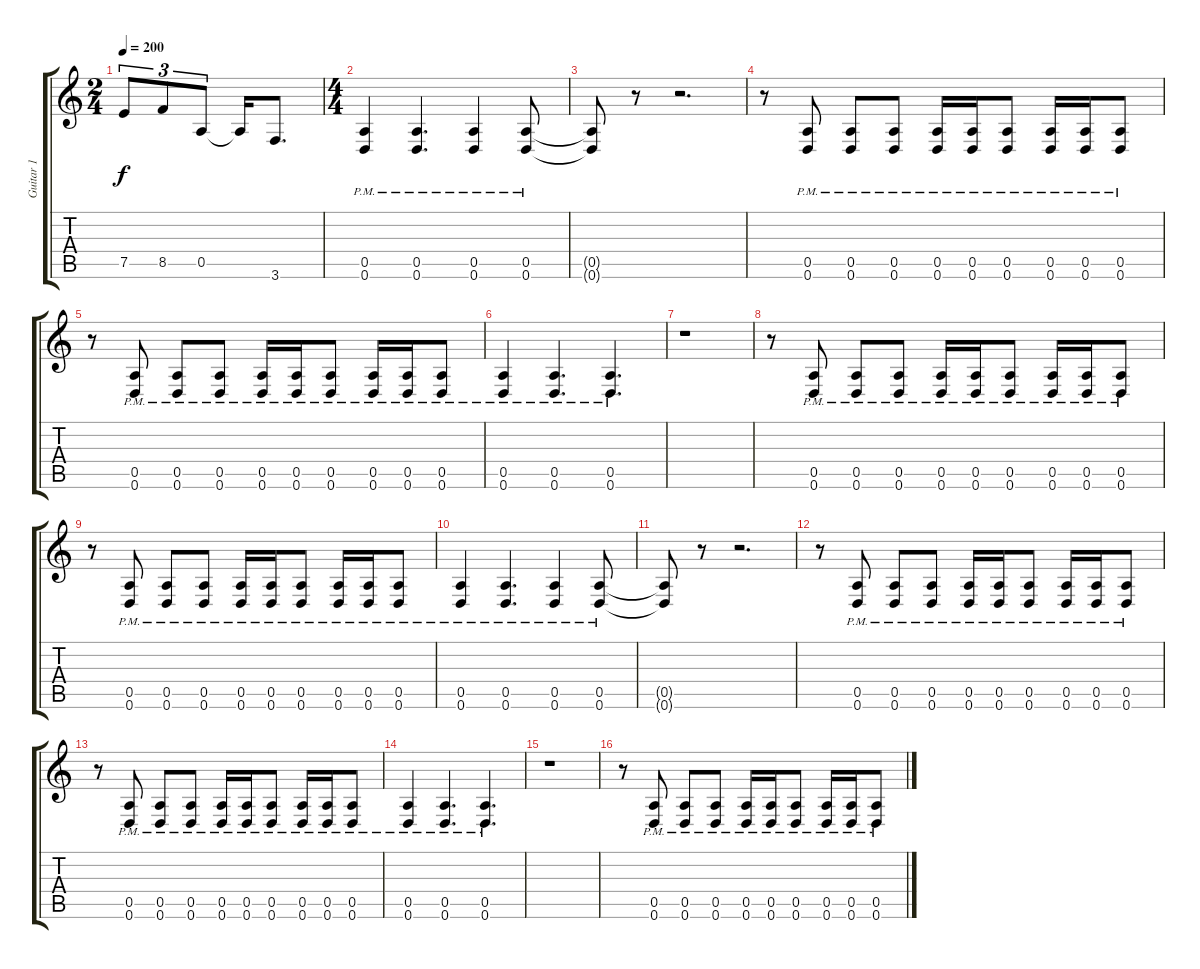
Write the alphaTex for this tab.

\track ("Guitar 1" "Guitar 1") {instrument overdrivenguitar}
\staff {score tabs}
\tuning (E4 B3 G3 D3 A2 D2) {hide}
\ts (2 4)
\tempo 200
\clef g2
\ks c
7.5.8{tu (3 2) dy f} 8.5.8{tu (3 2)} 0.5.8{tu (3 2)} 0.5{t}.16 3.6.8{d} |
\ts (4 4)
(0.5{pm} 0.6{pm}).4 (0.5{pm} 0.6{pm}).4{d} (0.5{pm} 0.6{pm}).4 (0.5{pm} 0.6{pm}).8 |
(0.5{t} 0.6{t}).8 r.8 r.2{d} |
r.8 (0.5{pm} 0.6{pm}).8 (0.5{pm} 0.6{pm}).8 (0.5{pm} 0.6{pm}).8 (0.5{pm} 0.6{pm}).16 (0.5{pm} 0.6{pm}).16 (0.5{pm} 0.6{pm}).8 (0.5{pm} 0.6{pm}).16 (0.5{pm} 0.6{pm}).16 (0.5{pm} 0.6{pm}).8 |
r.8 (0.5{pm} 0.6{pm}).8 (0.5{pm} 0.6{pm}).8 (0.5{pm} 0.6{pm}).8 (0.5{pm} 0.6{pm}).16 (0.5{pm} 0.6{pm}).16 (0.5{pm} 0.6{pm}).8 (0.5{pm} 0.6{pm}).16 (0.5{pm} 0.6{pm}).16 (0.5{pm} 0.6{pm}).8 |
(0.5{pm} 0.6{pm}).4 (0.5{pm} 0.6{pm}).4{d} (0.5{pm} 0.6{pm}).4{d} |
r.1 |
r.8 (0.5{pm} 0.6{pm}).8 (0.5{pm} 0.6{pm}).8 (0.5{pm} 0.6{pm}).8 (0.5{pm} 0.6{pm}).16 (0.5{pm} 0.6{pm}).16 (0.5{pm} 0.6{pm}).8 (0.5{pm} 0.6{pm}).16 (0.5{pm} 0.6{pm}).16 (0.5{pm} 0.6{pm}).8 |
r.8 (0.5{pm} 0.6{pm}).8 (0.5{pm} 0.6{pm}).8 (0.5{pm} 0.6{pm}).8 (0.5{pm} 0.6{pm}).16 (0.5{pm} 0.6{pm}).16 (0.5{pm} 0.6{pm}).8 (0.5{pm} 0.6{pm}).16 (0.5{pm} 0.6{pm}).16 (0.5{pm} 0.6{pm}).8 |
(0.5{pm} 0.6{pm}).4 (0.5{pm} 0.6{pm}).4{d} (0.5{pm} 0.6{pm}).4 (0.5{pm} 0.6{pm}).8 |
(0.5{t} 0.6{t}).8 r.8 r.2{d} |
r.8 (0.5{pm} 0.6{pm}).8 (0.5{pm} 0.6{pm}).8 (0.5{pm} 0.6{pm}).8 (0.5{pm} 0.6{pm}).16 (0.5{pm} 0.6{pm}).16 (0.5{pm} 0.6{pm}).8 (0.5{pm} 0.6{pm}).16 (0.5{pm} 0.6{pm}).16 (0.5{pm} 0.6{pm}).8 |
r.8 (0.5{pm} 0.6{pm}).8 (0.5{pm} 0.6{pm}).8 (0.5{pm} 0.6{pm}).8 (0.5{pm} 0.6{pm}).16 (0.5{pm} 0.6{pm}).16 (0.5{pm} 0.6{pm}).8 (0.5{pm} 0.6{pm}).16 (0.5{pm} 0.6{pm}).16 (0.5{pm} 0.6{pm}).8 |
(0.5{pm} 0.6{pm}).4 (0.5{pm} 0.6{pm}).4{d} (0.5{pm} 0.6{pm}).4{d} |
r.1 |
r.8 (0.5{pm} 0.6{pm}).8 (0.5{pm} 0.6{pm}).8 (0.5{pm} 0.6{pm}).8 (0.5{pm} 0.6{pm}).16 (0.5{pm} 0.6{pm}).16 (0.5{pm} 0.6{pm}).8 (0.5{pm} 0.6{pm}).16 (0.5{pm} 0.6{pm}).16 (0.5{pm} 0.6{pm}).8
